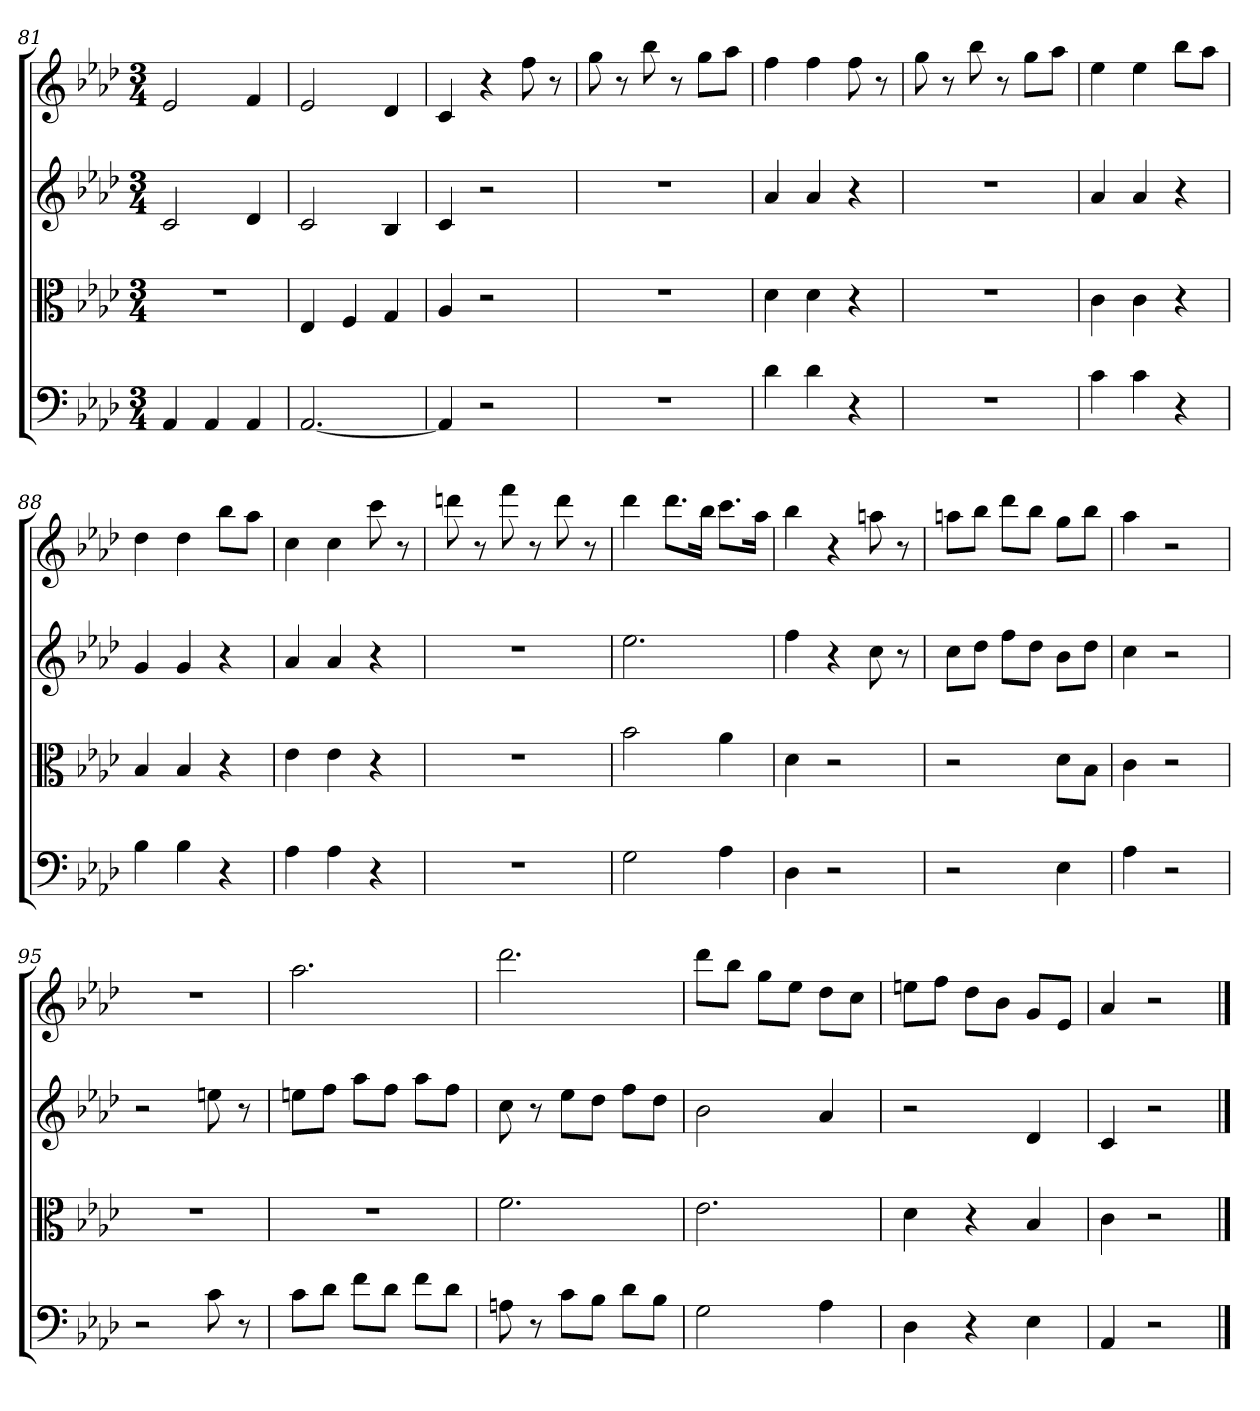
**kern	**kern	**kern	**kern
*part4	*part3	*part2	*part1
*staff4	*staff3	*staff2	*staff1
*clefF4	*clefC3	*clefG2	*clefG2
*k[b-e-a-d-]	*k[b-e-a-d-]	*k[b-e-a-d-]	*k[b-e-a-d-]
*A-:	*A-:	*A-:	*A-:
*M3/4	*M3/4	*M3/4	*M3/4
=81	=81	=81	=81
4AA-	2.r	2c	2e-
4AA-	.	.	.
4AA-	.	4d-	4f
=82	=82	=82	=82
[2.AA-	4E-	2c	2e-
.	4F	.	.
.	4G	4B-	4d-
=83	=83	=83	=83
4AA-]	4A-	4c	4c
2r	2r	2r	4r
.	.	.	8ff
.	.	.	8r
=84	=84	=84	=84
2.r	2.r	2.r	8gg
.	.	.	8r
.	.	.	8bb-
.	.	.	8r
.	.	.	8gg\L
.	.	.	8aa-\J
=85	=85	=85	=85
4d-	4d-	4a-	4ff
4d-	4d-	4a-	4ff
4r	4r	4r	8ff
.	.	.	8r
=86	=86	=86	=86
2.r	2.r	2.r	8gg
.	.	.	8r
.	.	.	8bb-
.	.	.	8r
.	.	.	8gg\L
.	.	.	8aa-\J
=87	=87	=87	=87
4c	4c	4a-	4ee-
4c	4c	4a-	4ee-
4r	4r	4r	8bb-\L
.	.	.	8aa-\J
=88	=88	=88	=88
4B-	4B-	4g	4dd-
4B-	4B-	4g	4dd-
4r	4r	4r	8bb-\L
.	.	.	8aa-\J
=89	=89	=89	=89
4A-	4e-	4a-	4cc
4A-	4e-	4a-	4cc
4r	4r	4r	8ccc
.	.	.	8r
=90	=90	=90	=90
2.r	2.r	2.r	8dddn
.	.	.	8r
.	.	.	8fff
.	.	.	8r
.	.	.	8ddd
.	.	.	8r
=91	=91	=91	=91
2G	2b-	2.ee-	4ddd-
.	.	.	8.ddd-\L
.	.	.	16bb-\Jk
4A-	4a-	.	8.ccc\L
.	.	.	16aa-\Jk
=92	=92	=92	=92
4D-	4d-	4ff	4bb-
2r	2r	4r	4r
.	.	8cc	8aan
.	.	8r	8r
=93	=93	=93	=93
2r	2r	8cc\L	8aan\L
.	.	8dd-\J	8bb-\J
.	.	8ff\L	8ddd-\L
.	.	8dd-\J	8bb-\J
4E-	8d-\L	8b-\L	8gg\L
.	8B-\J	8dd-\J	8bb-\J
=94	=94	=94	=94
4A-	4c	4cc	4aa-
2r	2r	2r	2r
=95	=95	=95	=95
2r	2.r	2r	2.r
8c	.	8een	.
8r	.	8r	.
=96	=96	=96	=96
8c\L	2.r	8een\L	2.aa-
8d-\J	.	8ff\J	.
8f\L	.	8aa-\L	.
8d-\J	.	8ff\J	.
8f\L	.	8aa-\L	.
8d-\J	.	8ff\J	.
=97	=97	=97	=97
8An	2.f	8cc	2.ddd-
8r	.	8r	.
8c\L	.	8ee-\L	.
8B-\J	.	8dd-\J	.
8d-\L	.	8ff\L	.
8B-\J	.	8dd-\J	.
=98	=98	=98	=98
2G	2.e-	2b-	8ddd-\L
.	.	.	8bb-\J
.	.	.	8gg\L
.	.	.	8ee-\J
4A-	.	4a-	8dd-\L
.	.	.	8cc\J
=99	=99	=99	=99
4D-	4d-	2r	8een\L
.	.	.	8ff\J
4r	4r	.	8dd-\L
.	.	.	8b-\J
4E-	4B-	4d-	8g/L
.	.	.	8e-/J
=100	=100	=100	=100
4AA-	4c	4c	4a-
2r	2r	2r	2r
==	==	==	==
*-	*-	*-	*-
